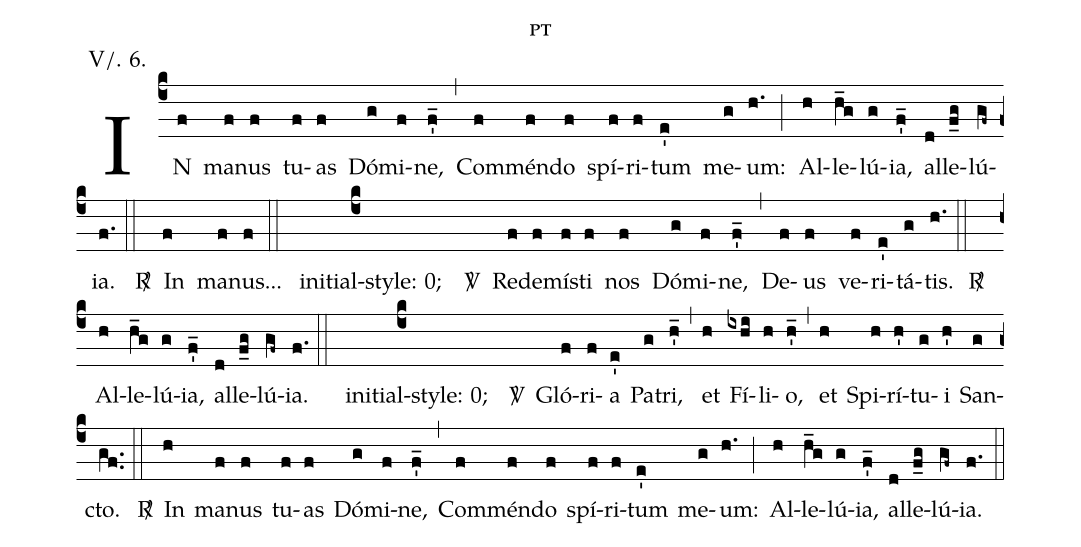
annotation: V/. 6.;
name: pt;
%%
(c4)IN(f) ma(f)nus(f) tu(f)as(f) Dó(g)mi(f)ne,(f'_) (,) Com(f)mén(f)do(f) spí(f)ri(f)tum(e') me(g)um:(h.) (;) Al(h)le(h_g)lú(g)ia,(f'_) al(d)le(f_g)lú(gf~)ia.(f.) (::)
<v>\Rbar</v>()  In(f) ma(f)nus...(f) (::)

initial-style: 0;
%%
(c4)<v>\Vbar</v>() Red(f)e(f)mí(f)sti(f) nos(f) Dó(g)mi(f)ne,(f'_) (,) De(f)us(f) ve(f)ri(e')tá(g)tis.(h.)
(::) <v>\Rbar</v>() Al(h)le(h_g)lú(g)ia,(f'_) al(d)le(f_g)lú(gf~)ia.(f.) (::)

initial-style: 0;
%%
(c4)<v>\Vbar</v>() Gló(f)ri(f)a(e') Pa(g)tri,(h'_) (,) et(h) Fí(ixhi)li(h)o,(h'_) (,) et(h) Spi(h)rí(h')tu(g)i(h') San(g)cto.(gf..)
(::) <v>\Rbar</v>() In(h) ma(f)nus(f) tu(f)as(f) Dó(g)mi(f)ne,(f'_) (,) Com(f)mén(f)do(f) spí(f)ri(f)tum(e') me(g)um:(h.) (;) Al(h)le(h_g)lú(g)ia,(f'_) al(d)le(f_g)lú(gf~)ia.(f.) (::)
